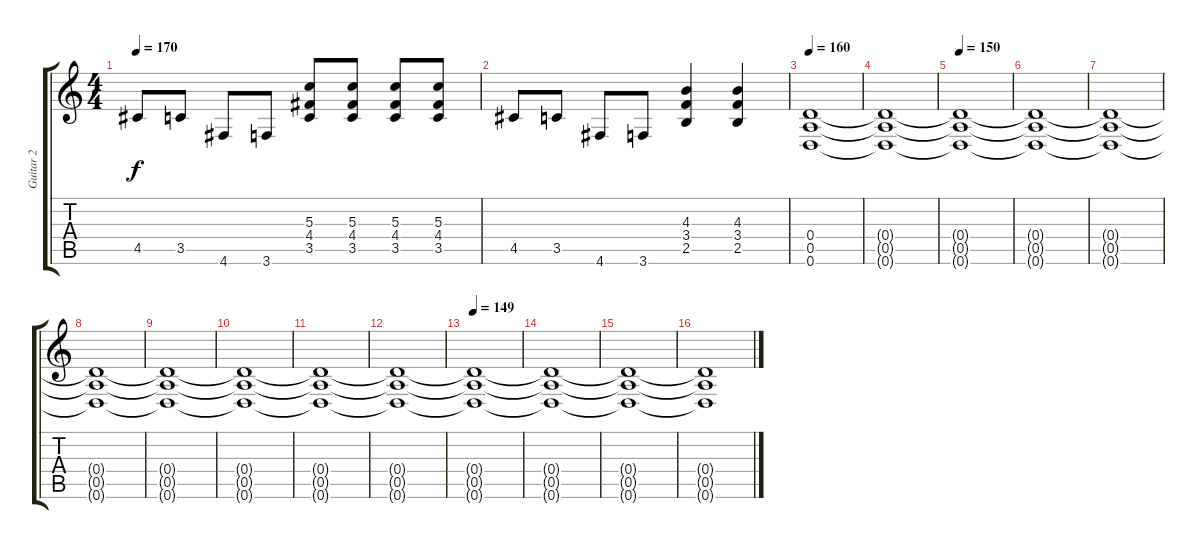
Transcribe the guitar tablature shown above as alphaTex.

\track ("Guitar 2" "Guitar 2") {instrument distortionguitar}
\staff {score tabs}
\tuning (E4 B3 G3 D3 A2 D2) {hide}
\ts (4 4)
\tempo 170
\clef g2
\ks c
4.5.8{dy f} 3.5.8 4.6.8 3.6.8 (5.3 4.4 3.5).8 (5.3 4.4 3.5).8 (5.3 4.4 3.5).8 (5.3 4.4 3.5).8 |
4.5.8 3.5.8 4.6.8 3.6.8 (4.3 3.4 2.5).4 (4.3 3.4 2.5).4 |
\tempo 160
(0.4 0.5 0.6).1 |
(0.4{t} 0.5{t} 0.6{t}).1 |
\tempo 150
(0.4{t} 0.5{t} 0.6{t}).1 |
(0.4{t} 0.5{t} 0.6{t}).1 |
(0.4{t} 0.5{t} 0.6{t}).1 |
(0.4{t} 0.5{t} 0.6{t}).1 |
(0.4{t} 0.5{t} 0.6{t}).1 |
(0.4{t} 0.5{t} 0.6{t}).1 |
(0.4{t} 0.5{t} 0.6{t}).1 |
(0.4{t} 0.5{t} 0.6{t}).1 |
\tempo 149
(0.4{t} 0.5{t} 0.6{t}).1 |
(0.4{t} 0.5{t} 0.6{t}).1 |
(0.4{t} 0.5{t} 0.6{t}).1 |
(0.4{t} 0.5{t} 0.6{t}).1
